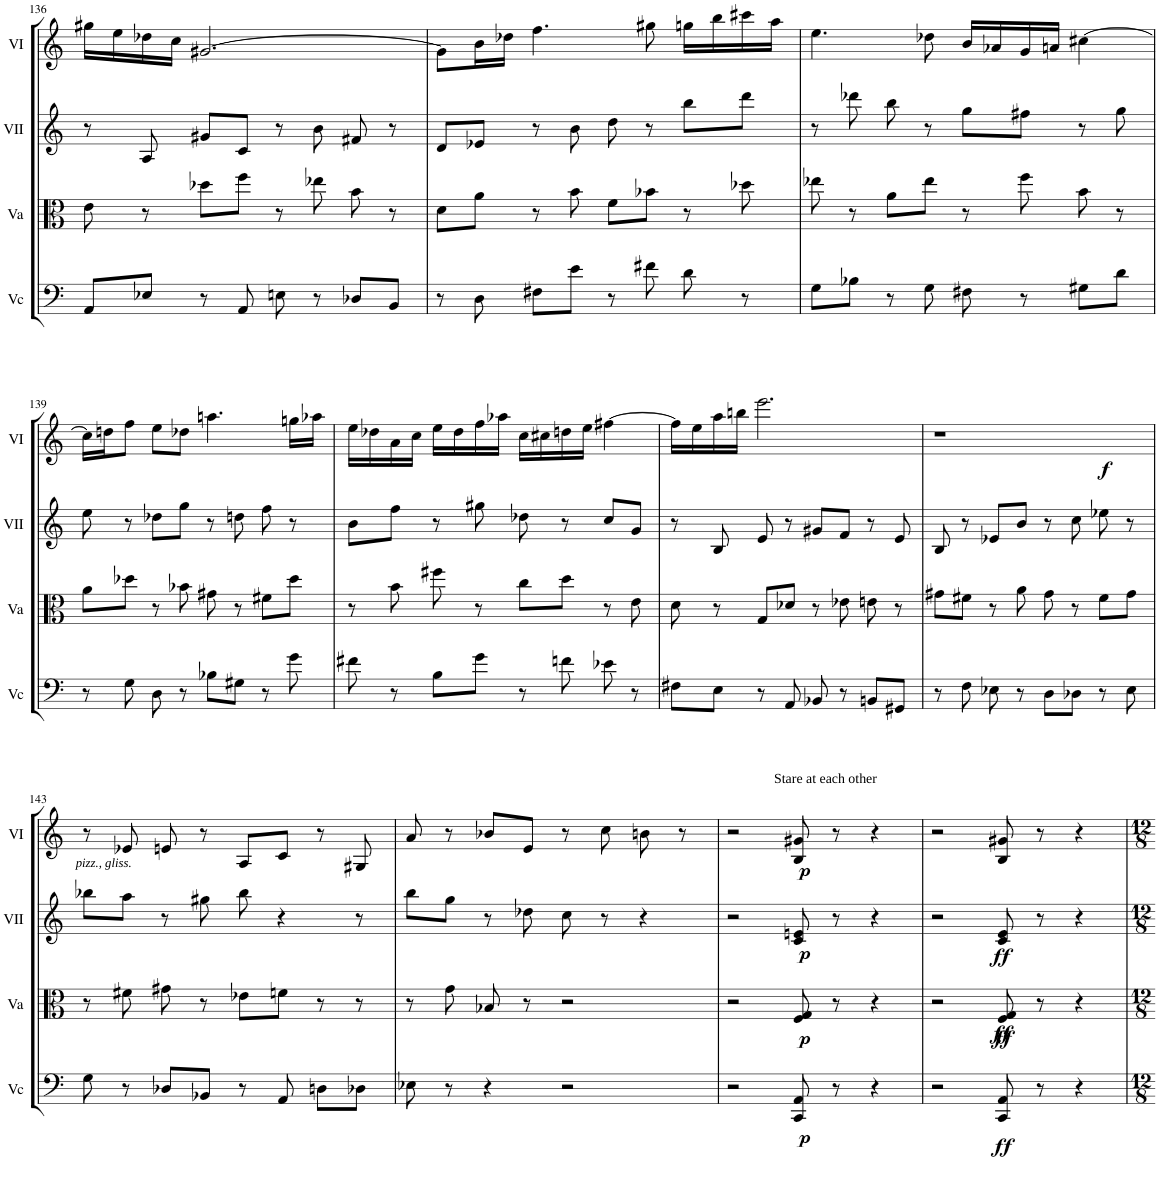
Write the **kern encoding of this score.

**kern	**dynam	**kern	**dynam	**kern	**dynam	**kern	**dynam
*part4	*part4	*part3	*part3	*part2	*part2	*part1	*part1
*staff4	*staff4	*staff3	*staff3	*staff2	*staff2	*staff1	*staff1
*I"Vc	*	*I"Va	*	*I"VII	*	*I"VI	*
*I'Vc	*	*I'Va	*	*I'VII	*	*I'VI	*
!!LO:PB:g=z
*clefF4	*	*clefC3	*	*clefG2	*	*clefG2	*
*k[]	*	*k[]	*	*k[]	*	*k[]	*
*M4/4	*	*M4/4	*	*M4/4	*	*M4/4	*
=136	=136	=136	=136	=136	=136	=136	=136
8AA/L	.	8e\	.	8r	.	16gg#X\LL	.
.	.	.	.	.	.	16ee\	.
8E-X/J	.	8r	.	8A/	.	16dd-X\	.
.	.	.	.	.	.	16cc\JJ	.
8r	.	8dd-X\L	.	8g#X/L	.	[2.g#X/	.
8AA/	.	8ff\J	.	8c/J	.	.	.
8En\	.	8r	.	8r	.	.	.
8r	.	8ee-X\	.	8b\	.	.	.
8D-X/L	.	8b\	.	8f#X/	.	.	.
8BB/J	.	8r	.	8r	.	.	.
=137	=137	=137	=137	=137	=137	=137	=137
8r	.	8d\L	.	8d/L	.	8g#\L]	.
8D\	.	8a\J	.	8e-X/J	.	16b\L	.
.	.	.	.	.	.	16dd-X\JJ	.
8F#X\L	.	8r	.	8r	.	4.ff\	.
8e\J	.	8b\	.	8b\	.	.	.
8r	.	8f\L	.	8dd\	.	.	.
8f#X\	.	8b-X\J	.	8r	.	8gg#X\	.
8d\	.	8r	.	8bb\L	.	16ggn\LL	.
.	.	.	.	.	.	16bb\	.
8r	.	8dd-X\	.	8ddd\J	.	16ccc#X\	.
.	.	.	.	.	.	16aa\JJ	.
=138	=138	=138	=138	=138	=138	=138	=138
8G\L	.	8ee-X\	.	8r	.	4.ee\	.
8B-X\J	.	8r	.	8ddd-X\	.	.	.
8r	.	8a\L	.	8bb\	.	.	.
8G\	.	8ee-\J	.	8r	.	8dd-X\	.
8F#X\	.	8r	.	8gg\L	.	16b/LL	.
.	.	.	.	.	.	16a-X/	.
8r	.	8ff\	.	8ff#X\J	.	16g/	.
.	.	.	.	.	.	16an/JJ	.
8G#X\L	.	8b\	.	8r	.	[4cc#X\	.
8d\J	.	8r	.	8gg\	.	.	.
!!LO:LB:g=z
=139	=139	=139	=139	=139	=139	=139	=139
8r	.	8a\L	.	8ee\	.	16cc#\LL]	.
.	.	.	.	.	.	16ddn\J	.
8G\	.	8dd-X\J	.	8r	.	8ff\J	.
8D\	.	8r	.	8dd-X\L	.	8ee\L	.
8r	.	8b-X\	.	8gg\J	.	8dd-X\J	.
8B-X\L	.	8g#X\	.	8r	.	4.aan\	.
8G#X\J	.	8r	.	8ddn\	.	.	.
8r	.	8f#X\L	.	8ff\	.	.	.
8g\	.	8dd-\J	.	8r	.	16ggn\LL	.
.	.	.	.	.	.	16aa-X\JJ	.
=140	=140	=140	=140	=140	=140	=140	=140
8f#X\	.	8r	.	8b\L	.	16ee\LL	.
.	.	.	.	.	.	16dd-X\	.
8r	.	8b\	.	8ff\J	.	16a\	.
.	.	.	.	.	.	16cc\JJ	.
8B\L	.	8ff#X\	.	8r	.	16ee\LL	.
.	.	.	.	.	.	16dd-\	.
8g\J	.	8r	.	8gg#X\	.	16ff\	.
.	.	.	.	.	.	16aa-X\JJ	.
8r	.	8cc\L	.	8dd-X\	.	16cc\LL	.
.	.	.	.	.	.	16cc#X\	.
8fn\	.	8dd\J	.	8r	.	16ddn\	.
.	.	.	.	.	.	16ee\JJ	.
8e-X\	.	8r	.	8cc/L	.	[4ff#X\	.
8r	.	8e\	.	8g/J	.	.	.
=141	=141	=141	=141	=141	=141	=141	=141
8F#X\L	.	8d\	.	8r	.	16ff#\LL]	.
.	.	.	.	.	.	16ee\	.
8E\J	.	8r	.	8B/	.	16aa\	.
.	.	.	.	.	.	16bbn\JJ	.
8r	.	8G/L	.	8e/	.	2.eee\	.
8AA/	.	8d-X/J	.	8r	.	.	.
8BB-X/	.	8r	.	8g#X/L	.	.	.
8r	.	8e-X\	.	8f/J	.	.	.
8BBn/L	.	8en\	.	8r	.	.	.
8GG#X/J	.	8r	.	8e/	.	.	.
=142	=142	=142	=142	=142	=142	=142	=142
!	!	!	!	!	!	!	!LO:DY:b
8r	.	8g#X\L	.	8B/	.	1r	f
8F\	.	8f#X\J	.	8r	.	.	.
8E-X\	.	8r	.	8e-X/L	.	.	.
8r	.	8a\	.	8b/J	.	.	.
8D\L	.	8g#\	.	8r	.	.	.
8D-X\J	.	8r	.	8cc\	.	.	.
8r	.	8f#\L	.	8ee-X\	.	.	.
8E-\	.	8g#\J	.	8r	.	.	.
!!LO:LB:g=z
=143	=143	=143	=143	=143	=143	=143	=143
8G\	.	8r	.	8bb-X\L	.	8r	.
!	!	!	!	!	!	!LO:TX:b:i:t=pizz., gliss.	!
8r	.	8f#X\	.	8aa\J	.	8e-X/	.
8D-X/L	.	8g#X\	.	8r	.	8en/	.
8BB-X/J	.	8r	.	8gg#X\	.	8r	.
8r	.	8e-X\L	.	8bb-\	.	8A/L	.
8AA/	.	8fn\J	.	4r	.	8c/J	.
8Dn\L	.	8r	.	.	.	8r	.
8D-X\J	.	8r	.	8r	.	8G#X/	.
=144	=144	=144	=144	=144	=144	=144	=144
8E-X\	.	8r	.	8bb\L	.	8a/	.
8r	.	8g\	.	8gg\J	.	8r	.
4r	.	8B-X/	.	8r	.	8b-X/L	.
.	.	8r	.	8dd-X\	.	8e/J	.
2r	.	2r	.	8cc\	.	8r	.
.	.	.	.	8r	.	8cc\	.
.	.	.	.	4r	.	8bn\	.
.	.	.	.	.	.	8r	.
=145	=145	=145	=145	=145	=145	=145	=145
!	!	!	!	!	!	!LO:TX:a:t=Stare at each other	!
2r	.	2r	.	2r	.	2r	.
!	!LO:DY:b	!	!LO:DY:b	!	!LO:DY:b	!	!LO:DY:b
8CC/ 8AA/	p	8F/ 8G/	p	8c/ 8en/	p	8B/ 8g#X/	p
8r	.	8r	.	8r	.	8r	.
4r	.	4r	.	4r	.	4r	.
=146	=146	=146	=146	=146	=146	=146	=146
2r	.	2r	.	2r	.	2r	.
!	!LO:DY:b	!	!LO:DY:b	!	!	!	!
!	!	!	!LO:DY:n=1:b	!	!LO:DY:b	!	!
8CC/ 8AA/	ff	8F/ 8G/	ff ff	8c/ 8e/	ff	8B/ 8g#X/	.
8r	.	8r	.	8r	.	8r	.
4r	.	4r	.	4r	.	4r	.
=	=	=	=	=	=	=	=
*-	*-	*-	*-	*-	*-	*-	*-
